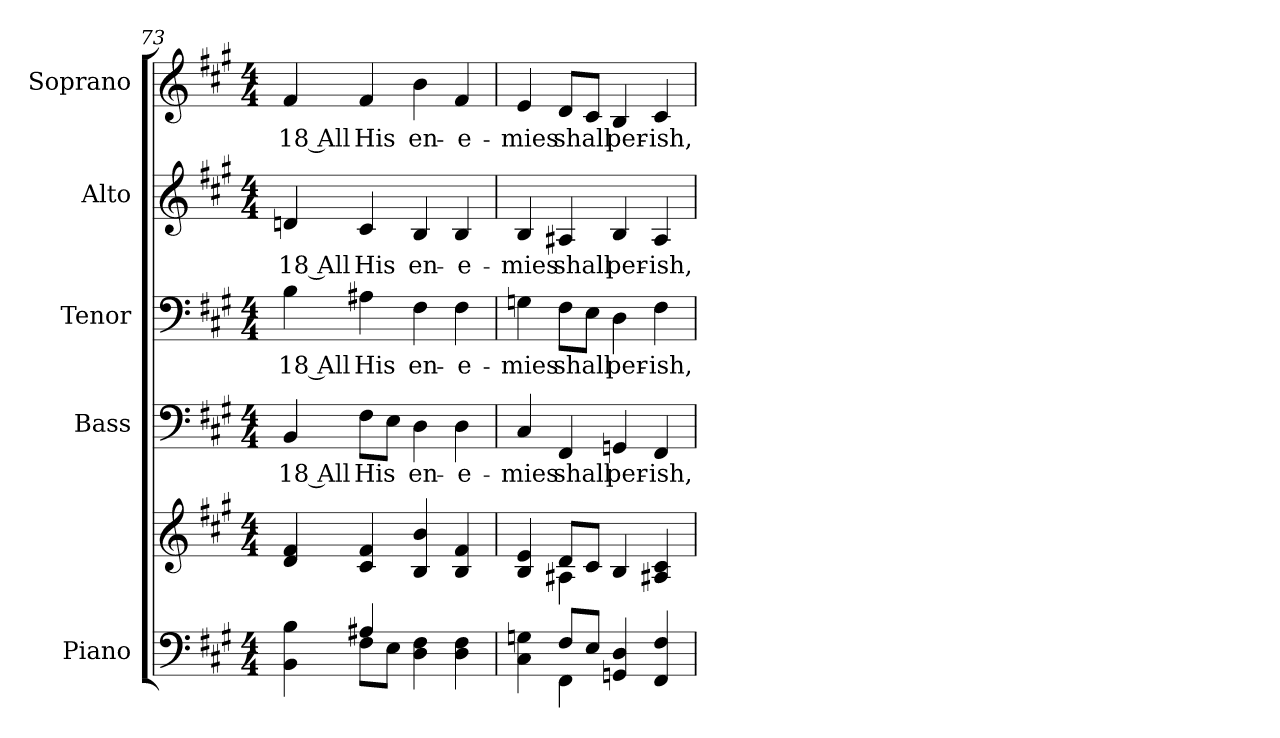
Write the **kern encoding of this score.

**kern	**kern	**kern	**text	**kern	**text	**kern	**text	**kern	**text
*part5	*part5	*part4	*part4	*part3	*part3	*part2	*part2	*part1	*part1
*staff6	*staff5	*staff4	*staff4	*staff3	*staff3	*staff2	*staff2	*staff1	*staff1
*I"Piano	*	*I"Bass	*	*I"Tenor	*	*I"Alto	*	*I"Soprano	*
*I'Pno.	*	*I'B.	*	*I'T.	*	*I'A.	*	*I'S.	*
!!LO:PB:g=z
*clefF4	*clefG2	*clefF4	*	*clefF4	*	*clefG2	*	*clefG2	*
*k[f#c#g#]	*k[f#c#g#]	*k[f#c#g#]	*	*k[f#c#g#]	*	*k[f#c#g#]	*	*k[f#c#g#]	*
*A:	*A:	*A:	*	*A:	*	*A:	*	*A:	*
*M4/4	*M4/4	*M4/4	*	*M4/4	*	*M4/4	*	*M4/4	*
=73	=73	=73	=73	=73	=73	=73	=73	=73	=73
*^	*	*	*	*	*	*	*	*	*
!	!	!	!	!LO:LY:b:color=#000000	!	!	!	!	!	!
!	!	!	!	!	!	!LO:LY:b:color=#000000	!	!	!	!
!	!	!	!	!	!	!	!	!LO:LY:b:color=#000000	!	!
!	!	!	!	!	!	!	!	!	!	!LO:LY:b:color=#000000
4BBi\ 4Bi	4ryy	4di/ 4f#i	4BBi/	18 All	4Bi\	18 All	4dni/	18 All	4f#i/	18 All
!	!	!	!	!LO:LY:b:color=#000000	!	!	!	!	!	!
!	!	!	!	!	!	!LO:LY:b:color=#000000	!	!	!	!
!	!	!	!	!	!	!	!	!LO:LY:b:color=#000000	!	!
!	!	!	!	!	!	!	!	!	!	!LO:LY:b:color=#000000
4A#Xi/	8F#i\L	4c#i/ 4f#i	8F#i\L	His	4A#Xi\	His	4c#i/	His	4f#i/	His
.	8Ei\J	.	8Ei\J	.	.	.	.	.	.	.
!	!	!	!	!LO:LY:b:color=#000000	!	!	!	!	!	!
!	!	!	!	!	!	!LO:LY:b:color=#000000	!	!	!	!
!	!	!	!	!	!	!	!	!LO:LY:b:color=#000000	!	!
!	!	!	!	!	!	!	!	!	!	!LO:LY:b:color=#000000
4Di\ 4F#i	2ryy	4Bi/ 4bi	4Di\	en-	4F#i\	en-	4Bi/	en-	4bi\	en-
!	!	!	!	!LO:LY:b:color=#000000	!	!	!	!	!	!
!	!	!	!	!	!	!LO:LY:b:color=#000000	!	!	!	!
!	!	!	!	!	!	!	!	!LO:LY:b:color=#000000	!	!
!	!	!	!	!	!	!	!	!	!	!LO:LY:b:color=#000000
4Di\ 4F#i	.	4Bi/ 4f#i	4Di\	-e-	4F#i\	-e-	4Bi/	-e-	4f#i/	-e-
=74	=74	=74	=74	=74	=74	=74	=74	=74	=74	=74
*	*	*^	*	*	*	*	*	*	*	*
!	!	!	!	!	!LO:LY:b:color=#000000	!	!	!	!	!	!
!	!	!	!	!	!	!	!LO:LY:b:color=#000000	!	!	!	!
!	!	!	!	!	!	!	!	!	!LO:LY:b:color=#000000	!	!
!	!	!	!	!	!	!	!	!	!	!	!LO:LY:b:color=#000000
4C#i\ 4Gni	4ryy	4Bi/ 4ei	4ryy	4C#i/	-mies	4Gni\	-mies	4Bi/	-mies	4ei/	-mies
!	!	!	!	!	!LO:LY:b:color=#000000	!	!	!	!	!	!
!	!	!	!	!	!	!	!LO:LY:b:color=#000000	!	!	!	!
!	!	!	!	!	!	!	!	!	!LO:LY:b:color=#000000	!	!
!	!	!	!	!	!	!	!	!	!	!	!LO:LY:b:color=#000000
8F#i/L	4FF#i\	8di/L	4A#Xi\	4FF#i/	shall	8F#i\L	shall	4A#Xi/	shall	8di/L	shall
8Ei/J	.	8c#i/J	.	.	.	8Ei\J	.	.	.	8c#i/J	.
!	!	!	!	!	!LO:LY:b:color=#000000	!	!	!	!	!	!
!	!	!	!	!	!	!	!LO:LY:b:color=#000000	!	!	!	!
!	!	!	!	!	!	!	!	!	!LO:LY:b:color=#000000	!	!
!	!	!	!	!	!	!	!	!	!	!	!LO:LY:b:color=#000000
4GGni/ 4Di	2ryy	4Bi/	2ryy	4GGni/	per-	4Di\	per-	4Bi/	per-	4Bi/	per-
!	!	!	!	!	!LO:LY:b:color=#000000	!	!	!	!	!	!
!	!	!	!	!	!	!	!LO:LY:b:color=#000000	!	!	!	!
!	!	!	!	!	!	!	!	!	!LO:LY:b:color=#000000	!	!
!	!	!	!	!	!	!	!	!	!	!	!LO:LY:b:color=#000000
4FF#i/ 4F#i	.	4A#Xi/ 4c#i	.	4FF#i/	-ish,	4F#i\	-ish,	4A#i/	-ish,	4c#i/	-ish,
*v	*v	*	*	*	*	*	*	*	*	*	*
*	*v	*v	*	*	*	*	*	*	*	*
=	=	=	=	=	=	=	=	=	=
*-	*-	*-	*-	*-	*-	*-	*-	*-	*-
